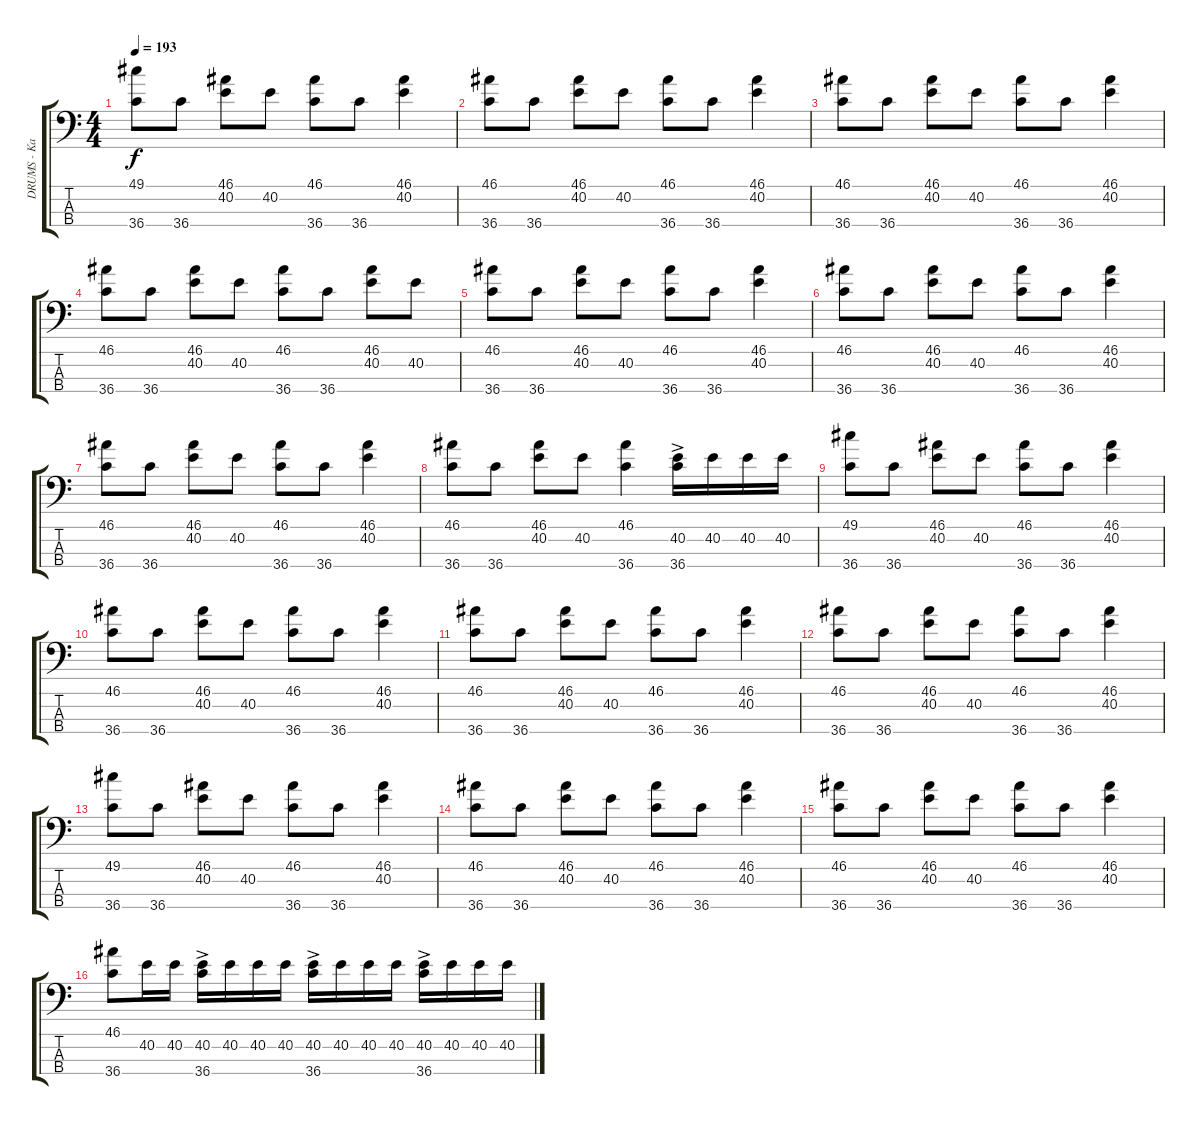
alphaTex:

\track ("DRUMS - Kamijyo" "DRUMS - Ka") {instrument acousticgrandpiano}
\staff {score tabs}
\tuning (C-1 C-1 C-1 C-1) {hide}
\ts (4 4)
\tempo 193
\clef f4
\ks c
(49.1 36.4).8{dy f} 36.4.8 (46.1 40.2).8 40.2.8 (46.1 36.4).8 36.4.8 (46.1 40.2).4 |
(46.1 36.4).8 36.4.8 (46.1 40.2).8 40.2.8 (46.1 36.4).8 36.4.8 (46.1 40.2).4 |
(46.1 36.4).8 36.4.8 (46.1 40.2).8 40.2.8 (46.1 36.4).8 36.4.8 (46.1 40.2).4 |
(46.1 36.4).8 36.4.8 (46.1 40.2).8 40.2.8 (46.1 36.4).8 36.4.8 (46.1 40.2).8 40.2.8 |
(46.1 36.4).8 36.4.8 (46.1 40.2).8 40.2.8 (46.1 36.4).8 36.4.8 (46.1 40.2).4 |
(46.1 36.4).8 36.4.8 (46.1 40.2).8 40.2.8 (46.1 36.4).8 36.4.8 (46.1 40.2).4 |
(46.1 36.4).8 36.4.8 (46.1 40.2).8 40.2.8 (46.1 36.4).8 36.4.8 (46.1 40.2).4 |
(46.1 36.4).8 36.4.8 (46.1 40.2).8 40.2.8 (46.1 36.4).4 (40.2{ac} 36.4).16 40.2.16 40.2.16 40.2.16 |
(49.1 36.4).8 36.4.8 (46.1 40.2).8 40.2.8 (46.1 36.4).8 36.4.8 (46.1 40.2).4 |
(46.1 36.4).8 36.4.8 (46.1 40.2).8 40.2.8 (46.1 36.4).8 36.4.8 (46.1 40.2).4 |
(46.1 36.4).8 36.4.8 (46.1 40.2).8 40.2.8 (46.1 36.4).8 36.4.8 (46.1 40.2).4 |
(46.1 36.4).8 36.4.8 (46.1 40.2).8 40.2.8 (46.1 36.4).8 36.4.8 (46.1 40.2).4 |
(49.1 36.4).8 36.4.8 (46.1 40.2).8 40.2.8 (46.1 36.4).8 36.4.8 (46.1 40.2).4 |
(46.1 36.4).8 36.4.8 (46.1 40.2).8 40.2.8 (46.1 36.4).8 36.4.8 (46.1 40.2).4 |
(46.1 36.4).8 36.4.8 (46.1 40.2).8 40.2.8 (46.1 36.4).8 36.4.8 (46.1 40.2).4 |
(46.1 36.4).8 40.2.16 40.2.16 (40.2{ac} 36.4).16 40.2.16 40.2.16 40.2.16 (40.2{ac} 36.4).16 40.2.16 40.2.16 40.2.16 (40.2{ac} 36.4).16 40.2.16 40.2.16 40.2.16
